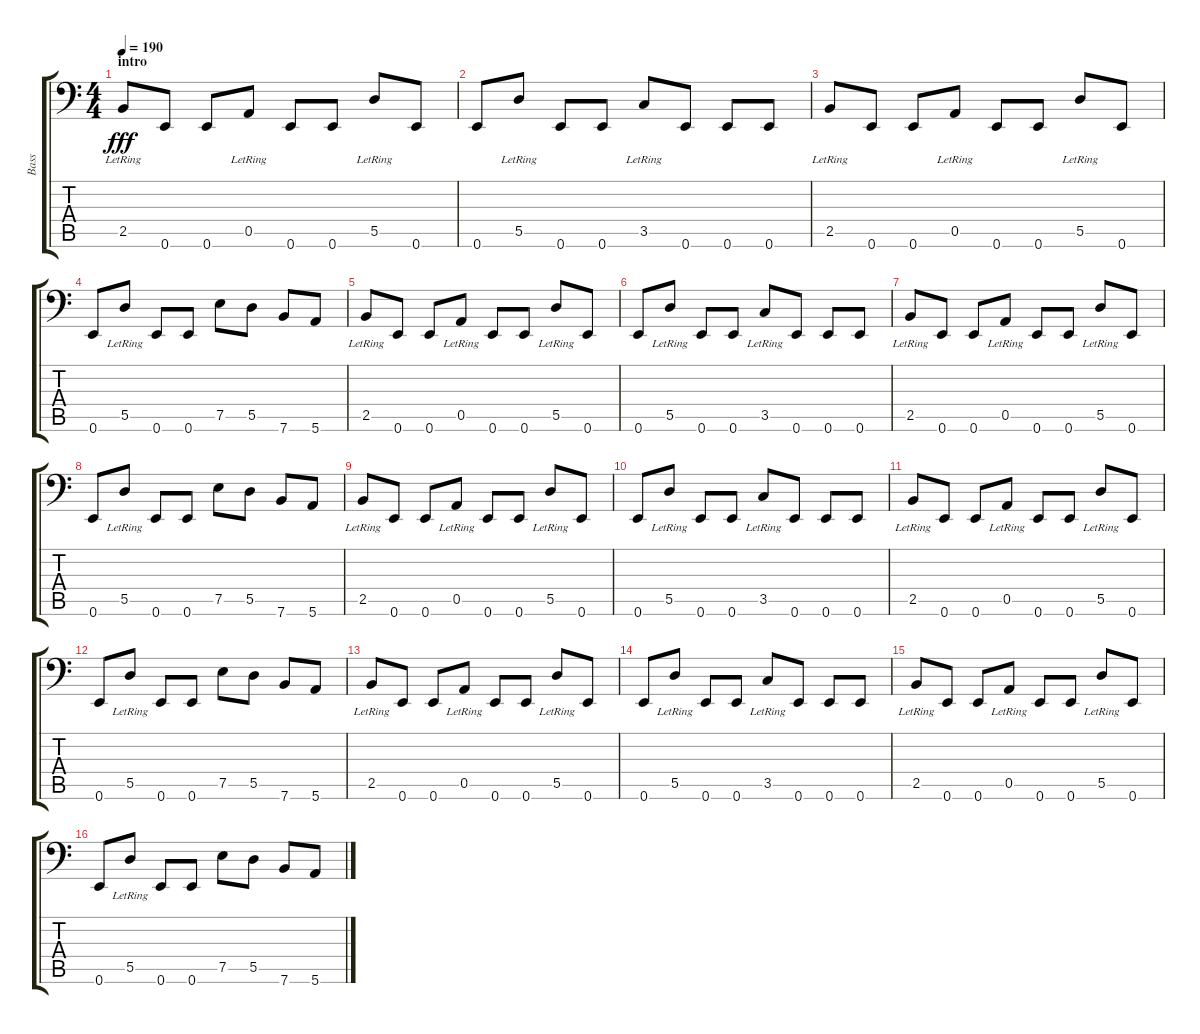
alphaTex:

\track ("Bass" "Bass") {instrument electricbassfinger}
\staff {score tabs}
\tuning (E3 B2 G2 D2 A1 E1) {hide}
\ts (4 4)
\section ("" "intro")
\tempo 190
\clef f4
\ks c
2.5{lr}.8{dy fff instrument electricbassfinger} 0.6.8 0.6.8 0.5{lr}.8 0.6.8 0.6.8 5.5{lr}.8 0.6.8 |
0.6.8 5.5{lr}.8 0.6.8 0.6.8 3.5{lr}.8 0.6.8 0.6.8 0.6.8 |
2.5{lr}.8 0.6.8 0.6.8 0.5{lr}.8 0.6.8 0.6.8 5.5{lr}.8 0.6.8 |
0.6.8 5.5{lr}.8 0.6.8 0.6.8 7.5.8 5.5.8 7.6.8 5.6.8 |
2.5{lr}.8 0.6.8 0.6.8 0.5{lr}.8 0.6.8 0.6.8 5.5{lr}.8 0.6.8 |
0.6.8 5.5{lr}.8 0.6.8 0.6.8 3.5{lr}.8 0.6.8 0.6.8 0.6.8 |
2.5{lr}.8 0.6.8 0.6.8 0.5{lr}.8 0.6.8 0.6.8 5.5{lr}.8 0.6.8 |
0.6.8 5.5{lr}.8 0.6.8 0.6.8 7.5.8 5.5.8 7.6.8 5.6.8 |
2.5{lr}.8 0.6.8 0.6.8 0.5{lr}.8 0.6.8 0.6.8 5.5{lr}.8 0.6.8 |
0.6.8 5.5{lr}.8 0.6.8 0.6.8 3.5{lr}.8 0.6.8 0.6.8 0.6.8 |
2.5{lr}.8 0.6.8 0.6.8 0.5{lr}.8 0.6.8 0.6.8 5.5{lr}.8 0.6.8 |
0.6.8 5.5{lr}.8 0.6.8 0.6.8 7.5.8 5.5.8 7.6.8 5.6.8 |
2.5{lr}.8 0.6.8 0.6.8 0.5{lr}.8 0.6.8 0.6.8 5.5{lr}.8 0.6.8 |
0.6.8 5.5{lr}.8 0.6.8 0.6.8 3.5{lr}.8 0.6.8 0.6.8 0.6.8 |
2.5{lr}.8 0.6.8 0.6.8 0.5{lr}.8 0.6.8 0.6.8 5.5{lr}.8 0.6.8 |
0.6.8 5.5{lr}.8 0.6.8 0.6.8 7.5.8 5.5.8 7.6.8 5.6.8
